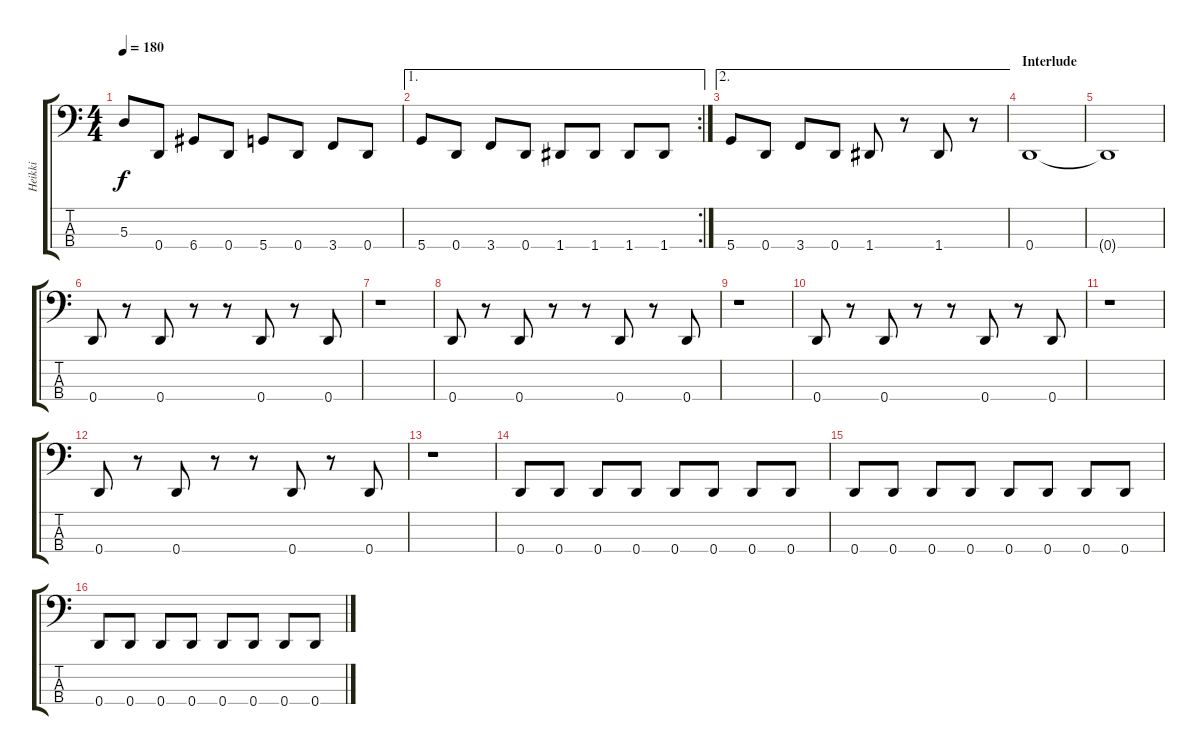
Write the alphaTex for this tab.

\track ("Heikki" "Heikki") {instrument electricbassfinger}
\staff {score tabs}
\tuning (G2 D2 A1 D1) {hide}
\ts (4 4)
\tempo 180
\clef f4
\ks c
5.3.8{dy f} 0.4.8 6.4.8 0.4.8 5.4.8 0.4.8 3.4.8 0.4.8 |
\ae 1
\rc 2
5.4.8 0.4.8 3.4.8 0.4.8 1.4.8 1.4.8 1.4.8 1.4.8 |
\ae 2
5.4.8 0.4.8 3.4.8 0.4.8 1.4.8 r.8 1.4.8 r.8 |
\section ("" "Interlude")
0.4.1 |
0.4{t}.1 |
0.4.8 r.8 0.4.8 r.8 r.8 0.4.8 r.8 0.4.8 |
r.1 |
0.4.8 r.8 0.4.8 r.8 r.8 0.4.8 r.8 0.4.8 |
r.1 |
0.4.8 r.8 0.4.8 r.8 r.8 0.4.8 r.8 0.4.8 |
r.1 |
0.4.8 r.8 0.4.8 r.8 r.8 0.4.8 r.8 0.4.8 |
r.1 |
0.4.8 0.4.8 0.4.8 0.4.8 0.4.8 0.4.8 0.4.8 0.4.8 |
0.4.8 0.4.8 0.4.8 0.4.8 0.4.8 0.4.8 0.4.8 0.4.8 |
0.4.8 0.4.8 0.4.8 0.4.8 0.4.8 0.4.8 0.4.8 0.4.8
